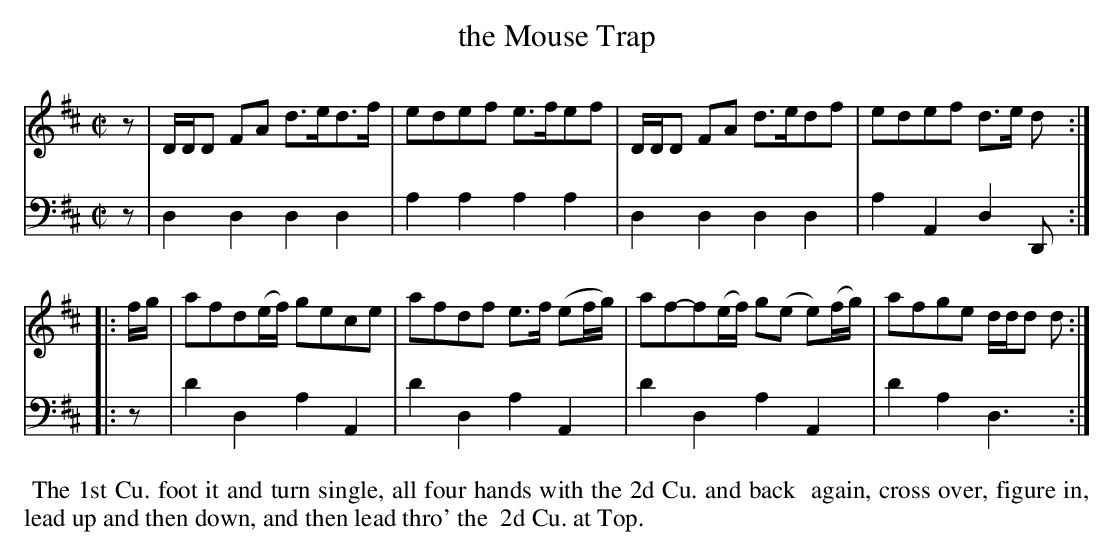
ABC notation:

X:1
T: the Mouse Trap
M: C|
L: 1/8
K: D
V: 1
z |\
D/D/D FA d>ed>f | edef e>fef |\
D/D/D FA d>edf | edef d>e d :|
|: f/g/ |\
afd(e/f/) gece | afdf e>f (ef/g/) |\
af-f(e/f/) g(e e)(f/g/) | afge d/d/d d :|
V: 2 clef=bass middle=d
z | d2d2 d2d2 | a2a2 a2a2 | d2d2 d2d2 | a2A2 d2D :|
|: z | d'2d2 a2A2 | d'2d2 a2A2 | d'2d2 a2A2 | d'2a2 d3 :|
